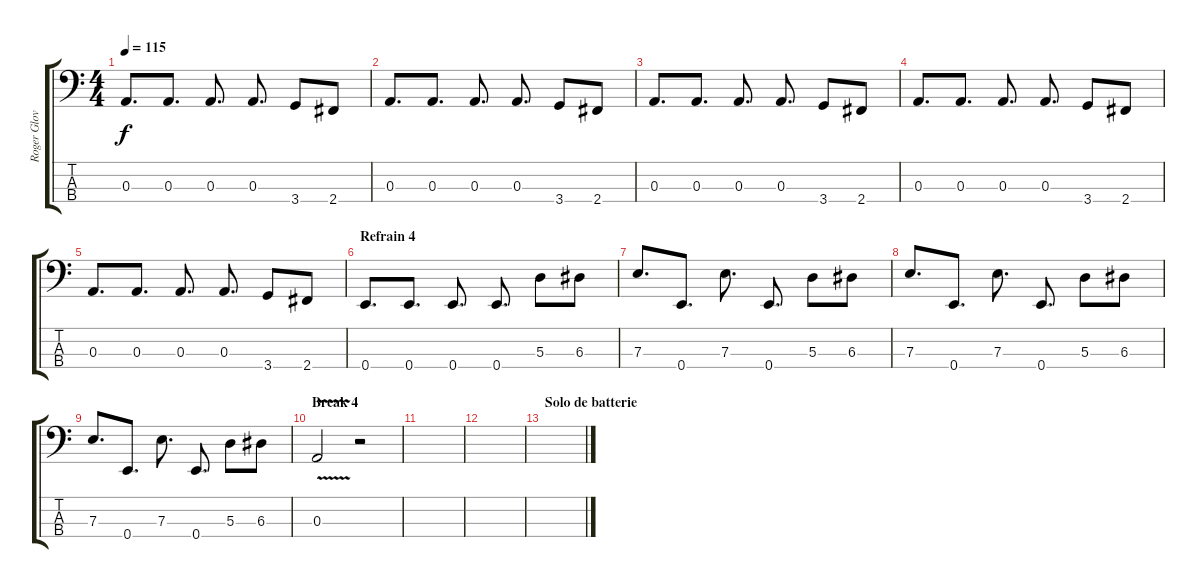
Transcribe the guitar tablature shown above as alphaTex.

\track ("Roger Glover" "Roger Glov") {instrument electricbasspick}
\staff {score tabs}
\tuning (G2 D2 A1 E1) {hide}
\ts (4 4)
\tempo 115
\clef f4
\ks c
0.3.8{d dy f} 0.3.8{d} 0.3.8{d} 0.3.8{d} 3.4.8 2.4.8 |
0.3.8{d} 0.3.8{d} 0.3.8{d} 0.3.8{d} 3.4.8 2.4.8 |
0.3.8{d} 0.3.8{d} 0.3.8{d} 0.3.8{d} 3.4.8 2.4.8 |
0.3.8{d} 0.3.8{d} 0.3.8{d} 0.3.8{d} 3.4.8 2.4.8 |
0.3.8{d} 0.3.8{d} 0.3.8{d} 0.3.8{d} 3.4.8 2.4.8 |
\section ("" "Refrain 4")
0.4.8{d} 0.4.8{d} 0.4.8{d} 0.4.8{d} 5.3.8 6.3.8 |
7.3.8{d} 0.4.8{d} 7.3.8{d} 0.4.8{d} 5.3.8 6.3.8 |
7.3.8{d} 0.4.8{d} 7.3.8{d} 0.4.8{d} 5.3.8 6.3.8 |
7.3.8{d} 0.4.8{d} 7.3.8{d} 0.4.8{d} 5.3.8 6.3.8 |
\section ("" "Break 4")
0.3{v}.2 r.2 |
|
|
\section ("" "Solo de batterie")
